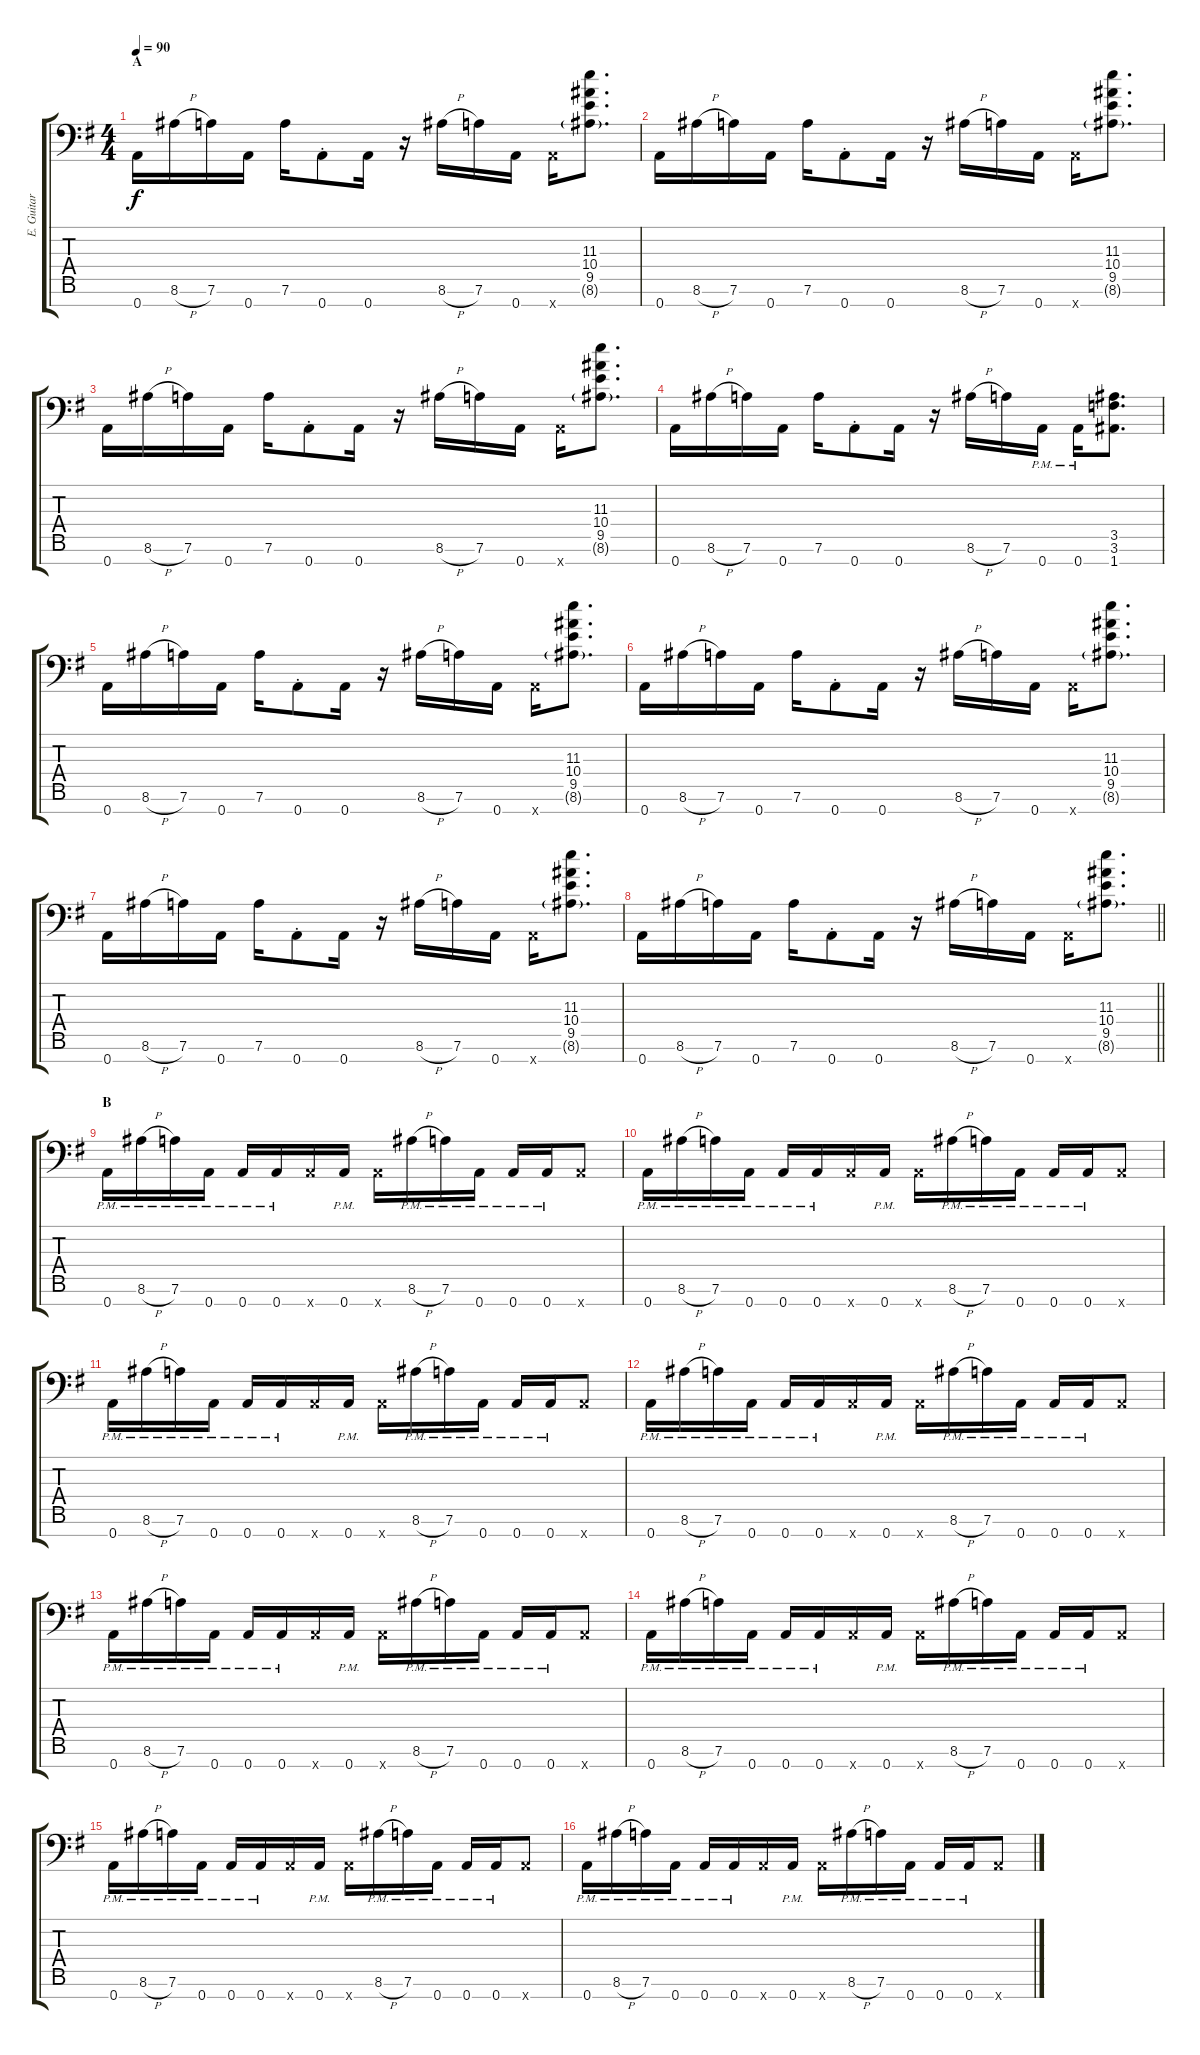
\track ("E. Guitar II" "E. Guitar ") {instrument overdrivenguitar}
\staff {score tabs}
\tuning (D4 A3 F3 C3 G2 D2 A1) {hide}
\ts (4 4)
\section ("" "A")
\tempo 90
\clef f4
\ks g
0.7.16{dy f} 8.6{h}.16 7.6.16 0.7.16 7.6.16 0.7{st}.8 0.7.16 r.16 8.6{h}.16 7.6.16 0.7.16 0.7{x}.16 (11.3 10.4 9.5 8.6{g}).8{d} |
0.7.16 8.6{h}.16 7.6.16 0.7.16 7.6.16 0.7{st}.8 0.7.16 r.16 8.6{h}.16 7.6.16 0.7.16 0.7{x}.16 (11.3 10.4 9.5 8.6{g}).8{d} |
0.7.16 8.6{h}.16 7.6.16 0.7.16 7.6.16 0.7{st}.8 0.7.16 r.16 8.6{h}.16 7.6.16 0.7.16 0.7{x}.16 (11.3 10.4 9.5 8.6{g}).8{d} |
0.7.16 8.6{h}.16 7.6.16 0.7.16 7.6.16 0.7{st}.8 0.7.16 r.16 8.6{h}.16 7.6.16 0.7{pm}.16 0.7{pm}.16 (3.5 3.6 1.7).8{d} |
0.7.16 8.6{h}.16 7.6.16 0.7.16 7.6.16 0.7{st}.8 0.7.16 r.16 8.6{h}.16 7.6.16 0.7.16 0.7{x}.16 (11.3 10.4 9.5 8.6{g}).8{d} |
0.7.16 8.6{h}.16 7.6.16 0.7.16 7.6.16 0.7{st}.8 0.7.16 r.16 8.6{h}.16 7.6.16 0.7.16 0.7{x}.16 (11.3 10.4 9.5 8.6{g}).8{d} |
0.7.16 8.6{h}.16 7.6.16 0.7.16 7.6.16 0.7{st}.8 0.7.16 r.16 8.6{h}.16 7.6.16 0.7.16 0.7{x}.16 (11.3 10.4 9.5 8.6{g}).8{d} |
\barLineRight lightlight
0.7.16 8.6{h}.16 7.6.16 0.7.16 7.6.16 0.7{st}.8 0.7.16 r.16 8.6{h}.16 7.6.16 0.7.16 0.7{x}.16 (11.3 10.4 9.5 8.6{g}).8{d} |
\section ("" "B")
0.7{pm}.16 8.6{h pm}.16 7.6{pm}.16 0.7{pm}.16 0.7{pm}.16 0.7{pm}.16 0.7{x}.16 0.7{pm}.16 0.7{x}.16 8.6{h pm}.16 7.6{pm}.16 0.7{pm}.16 0.7{pm}.16 0.7{pm}.16 0.7{x}.8 |
0.7{pm}.16 8.6{h pm}.16 7.6{pm}.16 0.7{pm}.16 0.7{pm}.16 0.7{pm}.16 0.7{x}.16 0.7{pm}.16 0.7{x}.16 8.6{h pm}.16 7.6{pm}.16 0.7{pm}.16 0.7{pm}.16 0.7{pm}.16 0.7{x}.8 |
0.7{pm}.16 8.6{h pm}.16 7.6{pm}.16 0.7{pm}.16 0.7{pm}.16 0.7{pm}.16 0.7{x}.16 0.7{pm}.16 0.7{x}.16 8.6{h pm}.16 7.6{pm}.16 0.7{pm}.16 0.7{pm}.16 0.7{pm}.16 0.7{x}.8 |
0.7{pm}.16 8.6{h pm}.16 7.6{pm}.16 0.7{pm}.16 0.7{pm}.16 0.7{pm}.16 0.7{x}.16 0.7{pm}.16 0.7{x}.16 8.6{h pm}.16 7.6{pm}.16 0.7{pm}.16 0.7{pm}.16 0.7{pm}.16 0.7{x}.8 |
0.7{pm}.16 8.6{h pm}.16 7.6{pm}.16 0.7{pm}.16 0.7{pm}.16 0.7{pm}.16 0.7{x}.16 0.7{pm}.16 0.7{x}.16 8.6{h pm}.16 7.6{pm}.16 0.7{pm}.16 0.7{pm}.16 0.7{pm}.16 0.7{x}.8 |
0.7{pm}.16 8.6{h pm}.16 7.6{pm}.16 0.7{pm}.16 0.7{pm}.16 0.7{pm}.16 0.7{x}.16 0.7{pm}.16 0.7{x}.16 8.6{h pm}.16 7.6{pm}.16 0.7{pm}.16 0.7{pm}.16 0.7{pm}.16 0.7{x}.8 |
0.7{pm}.16 8.6{h pm}.16 7.6{pm}.16 0.7{pm}.16 0.7{pm}.16 0.7{pm}.16 0.7{x}.16 0.7{pm}.16 0.7{x}.16 8.6{h pm}.16 7.6{pm}.16 0.7{pm}.16 0.7{pm}.16 0.7{pm}.16 0.7{x}.8 |
0.7{pm}.16 8.6{h pm}.16 7.6{pm}.16 0.7{pm}.16 0.7{pm}.16 0.7{pm}.16 0.7{x}.16 0.7{pm}.16 0.7{x}.16 8.6{h pm}.16 7.6{pm}.16 0.7{pm}.16 0.7{pm}.16 0.7{pm}.16 0.7{x}.8
